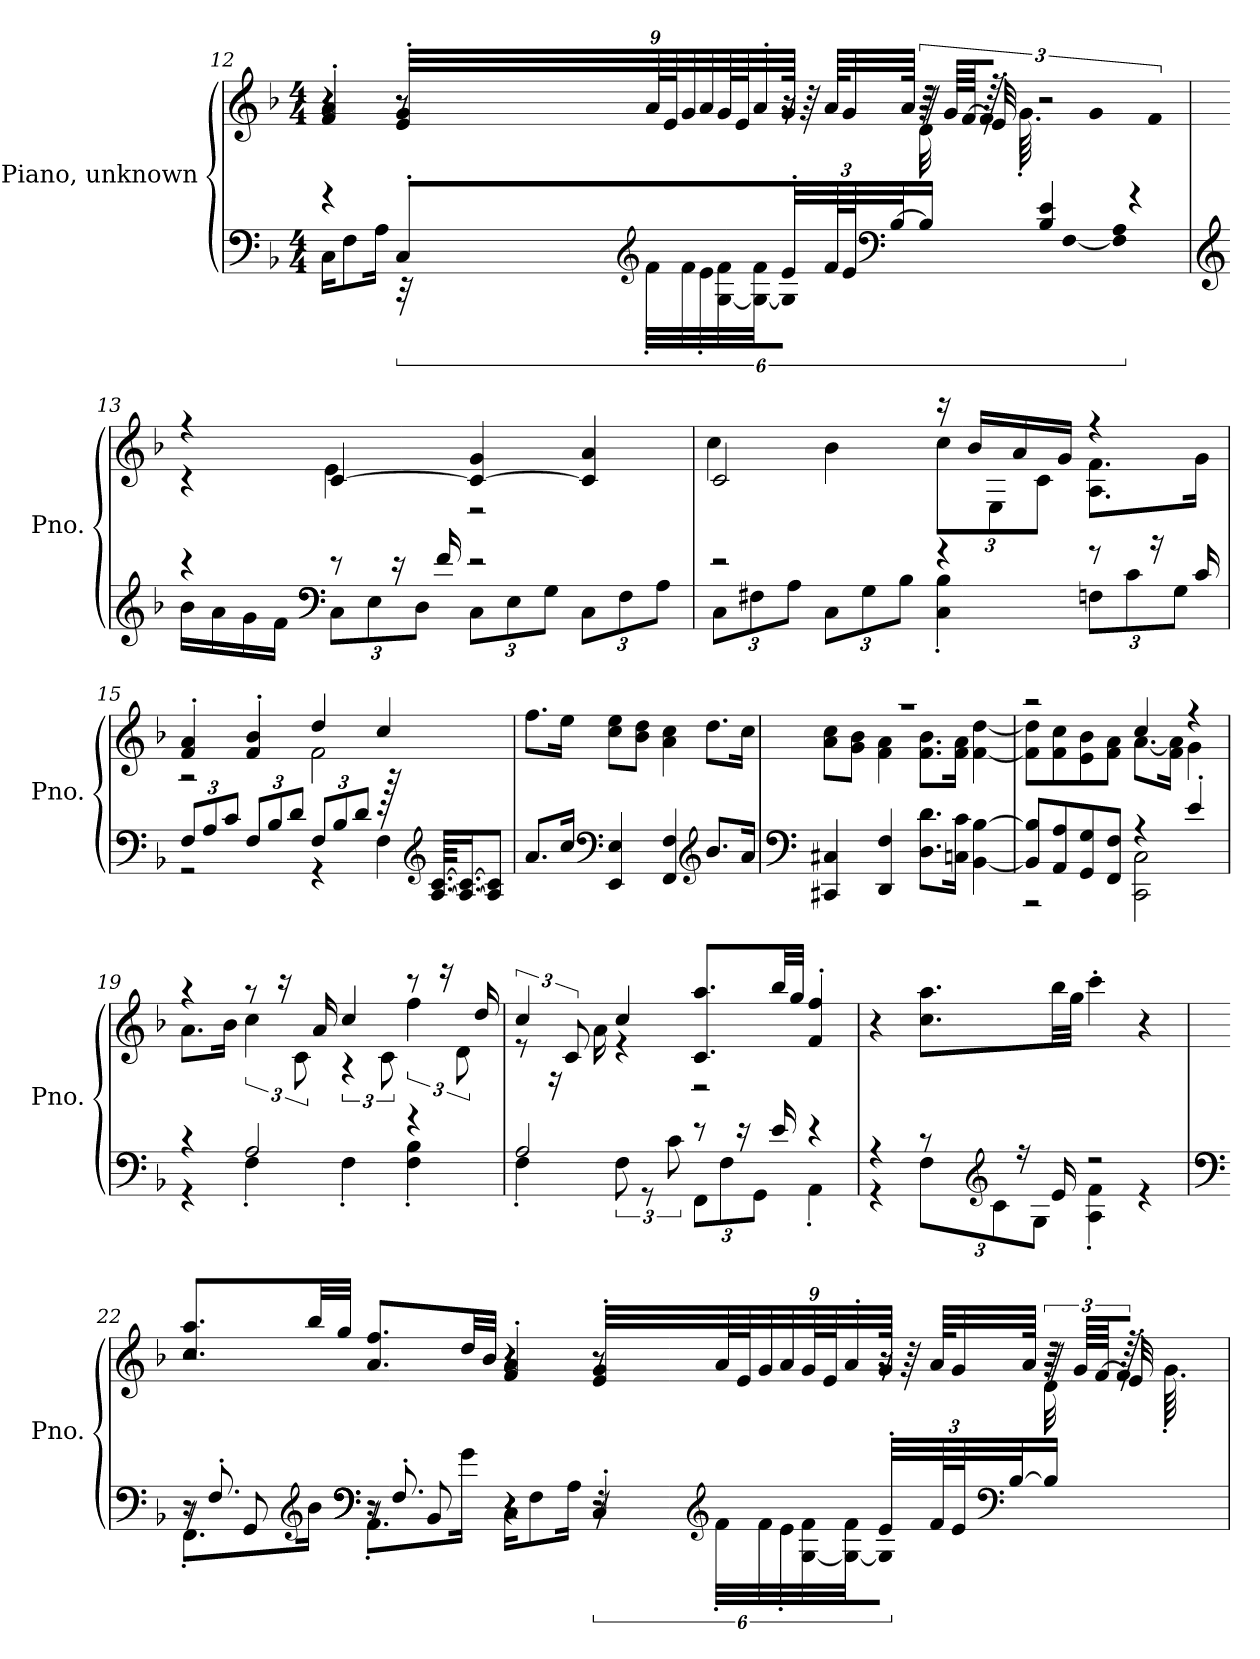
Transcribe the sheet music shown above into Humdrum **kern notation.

**kern	**kern
*part1	*part1
*staff2	*staff1
*I"Piano, unknown	*
*I'Pno.	*
!!LO:PB:g=z
*clefF4	*clefG2
*k[b-]	*k[b-]
*M4/4	*M4/4
=12	=12
*^	*^
*	*	*	*^
4r	16C\KL	4f/' 4a/'	4r	4r
.	8F\	.	.	.
.	16A\Jk	.	.	.
*	*	*Xbrackettup	*	*
8C'/L	48r	48e/' 48g/'LLL	8r	8r
*clefG2	*	*	*	*
.	48f'\LLL	96a/L	.	.
.	.	96e/J	.	.
.	48f\	48g/	.	.
*	*Xbrackettup	*	*	*
.	48e'\	48a/	.	.
.	[48G\ 48f\	96g/L	.	.
.	.	96e/J	.	.
.	48G\_ 48f\JJ	48a'/	.	.
*	*	*brackettup	*	*
48e'/LL	8G\J]	96g/JJJk	16r	16r
.	.	96r	.	.
96f/L	.	96a/KLLL	.	.
*	*	*Xbrackettup	*	*
96e/J	.	48g/	.	.
*clefF4	*	*	*	*
[48B-/J	.	.	.	.
.	.	96a/JJJk	.	.
*	*	*brackettup	*	*
16B-/JJ]	.	96r	32d\	32r
.	.	96g/LLLL	.	.
.	.	[96f/J	.	.
.	.	32f/JJJ]	128r	32e'/
.	.	.	64.g'\	.
4B-/ 4e/	[4F\	4g/	2r	2r
4r	4F\] 4A\	4f/	.	.
*	*	*v	*v	*v
!!LO:LB:g=z
=13	=13	=13
*clefG2	*	*
*	*	*^
4r	16b-\LL	4r	4r
.	16a\	.	.
.	16g\	.	.
.	16f\JJ	.	.
*clefF4	*	*	*
8r	12C\L	[4c/	4e\
.	12E\	.	.
16r	.	.	.
.	12D\J	.	.
16f/	.	.	.
2r	12C\L	4c/_ 4g/	2r
.	12E\	.	.
.	12G\J	.	.
.	12C\L	4c/] 4a/	.
.	12F\	.	.
.	12A\J	.	.
=14	=14	=14	=14
2r	12C\L	2c/	4cc\
.	12F#X\	.	.
.	12A\J	.	.
.	12C\L	.	4b-\
.	12G\	.	.
.	12B-\J	.	.
*	*	*	*Xbrackettup
4r	4C\' 4B-\'	16r	12cc\L
.	.	16b-/LL	.
.	.	.	12E\
.	.	16a/	.
.	.	.	12c\J
.	.	16g/JJ	.
8r	12Fn\L	4r	8.A\ 8.f\L
.	12c\	.	.
16r	.	.	.
.	12G\J	.	.
16c/	.	.	16g\Jk
!!LO:LB:g=z	!!
=15	=15	=15	=15
12F/L	2r	4f/' 4a/'	2r
12A/	.	.	.
12c/J	.	.	.
12F/L	.	4f/' 4b-/'	.
12B-/	.	.	.
12d/J	.	.	.
12F/L	4r	4dd/	2f\
12B-/	.	.	.
12d/J	.	.	.
128r	4F\	4cc/	.
*clefG2	*	*	*
[64.A/ [64.c/KKLL	.	.	.
16.A/_ 16.c/_J	.	.	.
8A/] 8c/]J	.	.	.
*v	*v	*	*
*	*v	*v
=16	=16
8.a/L	8.ff\L
16cc/Jk	16ee\Jk
*clefF4	*
4EE/ 4E/	8cc\ 8ee\L
.	8b-\ 8dd\J
4FF/ 4F/	4a\ 4cc\
*clefG2	*
8.b-/L	8.dd\L
16a/Jk	16cc\Jk
=17	=17
*clefF4	*
*	*^
4CC#X/ 4C#X/	1r	8a\ 8cc\L
.	.	8g\ 8b-\J
4DD/ 4F/	.	4f\ 4a\
8.D\ 8.d\L	.	8.f\ 8.b-\L
16Cn\ 16c\Jk	.	16f\ 16a\Jk
[4BB-\ [4B-\	.	[4f\ [4dd\
!!LO:LB:g=z	!!
=18	=18	=18
*^	*	*
8BB-/] 8B-/]L	2r	2r	8f\] 8dd\]L
8AA/ 8A/	.	.	8f\ 8cc\
8GG/ 8G/	.	.	8e\ 8b-\
8FF/ 8F/J	.	.	8f\ 8a\J
4r	2CC\ 2C\	4cc/	[8.a\L
.	.	.	16f\ 16a\]Jk
4e'/	.	4r	4g\
=19	=19	=19	=19
4r	4r	4r	8.a\L
.	.	.	16b-\Jk
*	*	*	*brackettup
2A/	4F'\	8r	6cc\
.	.	16r	.
.	.	.	12c\
.	.	16a/	.
.	4F'\	4cc/	6r
.	.	.	12c\
4r	4F\' 4B-\'	8r	6ff\
.	.	16r	.
.	.	.	12d\
.	.	16dd/	.
=20	=20	=20	=20
2A/	4F'\	6cc/	8r
.	.	.	16r
.	.	12c/	.
.	.	.	16a\
*	*brackettup	*	*
.	12F\	4cc/	4r
.	12r	.	.
.	12c\	.	.
*	*Xbrackettup	*	*
8r	12FF\L	8.c/ 8.aa/L	2r
.	12F\	.	.
16r	.	.	.
.	12GG\J	.	.
16e/	.	32bb-/LL	.
.	.	32gg/JJJ	.
4r	4AA'\	4f/' 4ff/'	.
*	*	*v	*v
!!LO:LB:g=z
=21	=21	=21
4r	4r	4r
8r	12F\L	8.cc\ 8.aa\L
*clefG2	*	*
.	12c\	.
16r	.	.
.	12G\J	.
16e/	.	32bb-\LL
.	.	32gg\JJJ
2r	4A\' 4f\'	4ccc'\
.	4r	4r
*v	*v	*
!!LO:LB:g=z
=22	=22
*clefF4	*
*^	*^
*	*^	*	*^
16r	8.FF'\L	8r	8.cc/ 8.aa/L	2r	2r
8.F'/	.	.	.	.	.
.	.	8GG/	.	.	.
*clefG2	*	*	*	*	*
.	16b-\Jk	.	32bb-/LL	.	.
.	.	.	32gg/JJJ	.	.
*clefF4	*	*	*	*	*
16r	8.AA'\L	8r	8.a/ 8.ff/L	.	.
8.F'/	.	.	.	.	.
.	.	8BB-/	.	.	.
.	16g\Jk	.	32dd/LL	.	.
.	.	.	32b-/JJJ	.	.
4r	16C\KL	4r	4f/' 4a/'	4r	4r
.	8F\	.	.	.	.
.	16A\Jk	.	.	.	.
*	*brackettup	*	*Xbrackettup	*	*
8r	48r	4C'/	48e/' 48g/'LLL	8r	8r
*clefG2	*	*	*	*	*
.	48f'\LLL	.	96a/L	.	.
.	.	.	96e/J	.	.
.	48f\	.	48g/	.	.
*	*Xbrackettup	*	*	*	*
.	48e'\	.	48a/	.	.
.	[48G\ 48f\	.	96g/L	.	.
.	.	.	96e/J	.	.
.	48G\_ 48f\JJ	.	48a'/	.	.
*	*	*	*brackettup	*	*
48e'/LLL	8G\J]	.	96g/JJJk	16r	16r
.	.	.	96r	.	.
96f/L	.	.	96a/KLLL	.	.
*	*	*	*Xbrackettup	*	*
96e/J	.	.	48g/	.	.
*clefF4	*	*	*	*	*
[48B-/J	.	.	.	.	.
.	.	.	96a/JJJk	.	.
*	*	*	*brackettup	*	*
16B-/JJ]	.	.	96r	32d\	32r
.	.	.	96g/LLLL	.	.
.	.	.	[96f/J	.	.
.	.	.	32f/JJJ]	128r	32e'/
.	.	.	.	64.g'\	.
*v	*v	*v	*	*	*
*	*v	*v	*v
=	=
*-	*-
